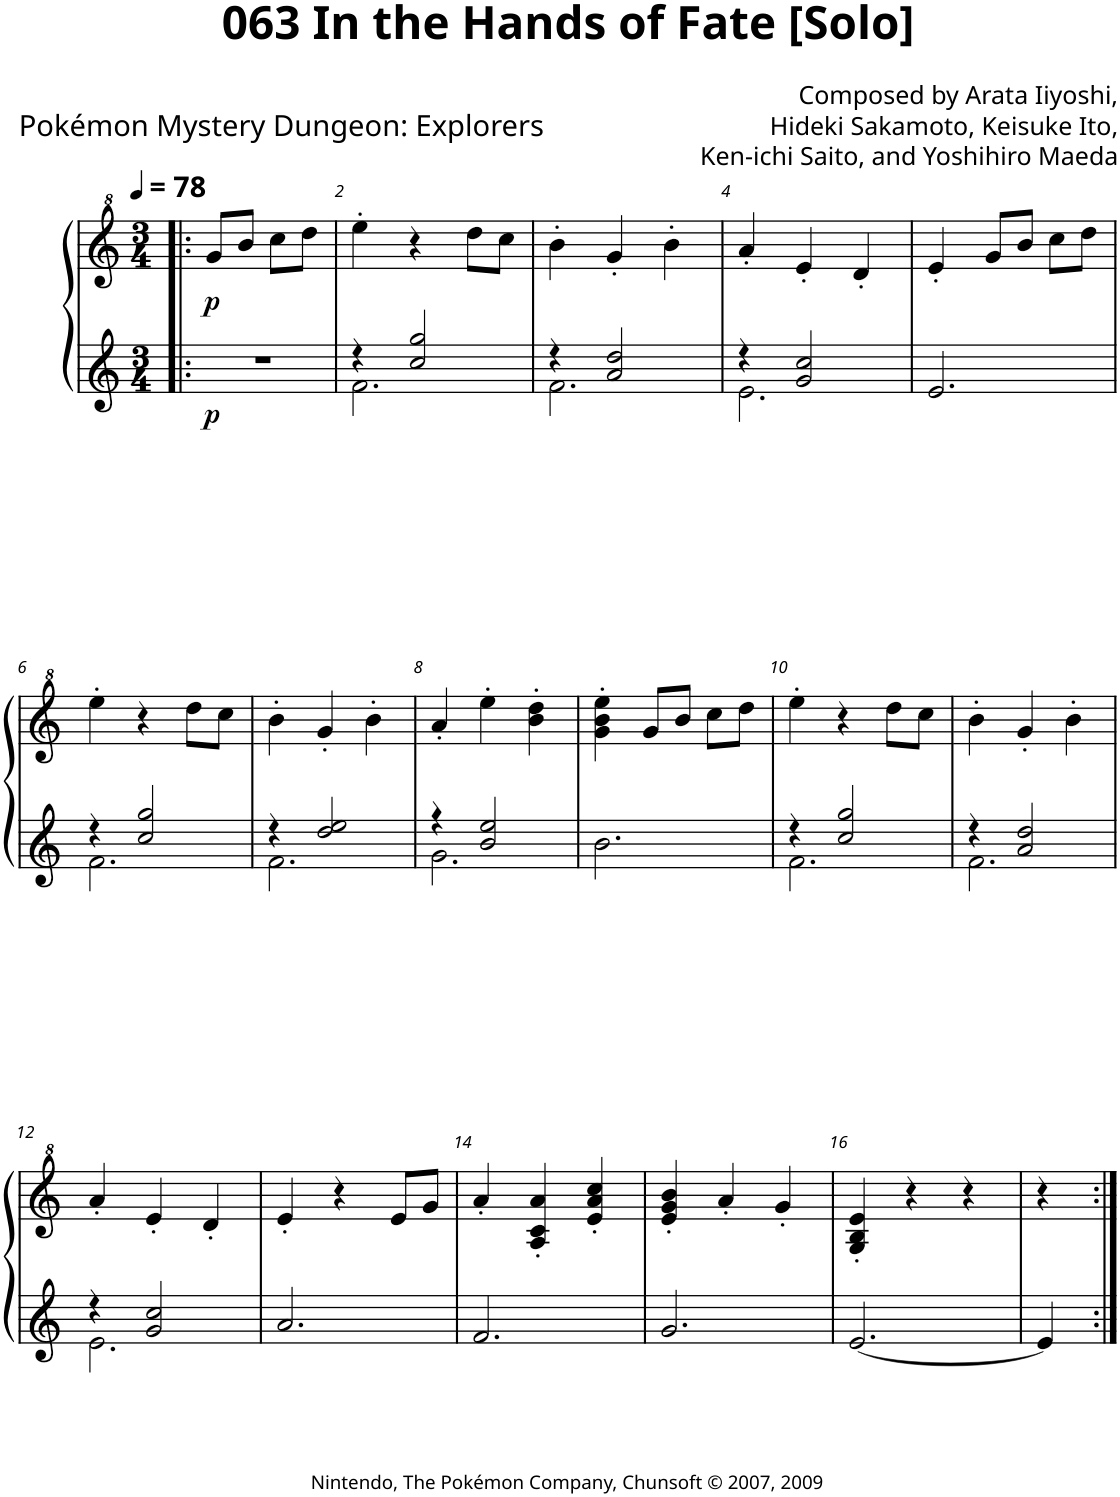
**kern	**kern	**dynam
*part1	*part1	*part1
*staff2	*staff1	*staff1/2
*I"Piano, Right	*	*
*I'Pno.	*	*
*clefG2	*clefG^2	*
*k[]	*k[]	*
*M3/4	*M3/4	*
*MM78	*MM78	*
=1!|:	=1!|:	=1!|:
!	!	!LO:DY:b=2
!	!	!LO:DY:n=1:b
2.r	8gg/L	p p
.	8bb/J	.
.	8ccc\L	.
.	8ddd\J	.
.	4ryy	.
=2	=2	=2
*^	*	*
4r	2.f\	4eee'\	.
2cc/ 2gg/	.	4r	.
.	.	8ddd\L	.
.	.	8ccc\J	.
=3	=3	=3	=3
4r	2.f\	4bb'\	.
2a/ 2dd/	.	4gg'/	.
.	.	4bb'\	.
=4	=4	=4	=4
4r	2.e\	4aa'/	.
2g/ 2cc/	.	4ee'/	.
.	.	4dd'/	.
*v	*v	*	*
=5	=5	=5
2.e/	4ee'/	.
.	8gg/L	.
.	8bb/J	.
.	8ccc\L	.
.	8ddd\J	.
!!LO:LB:g=z
=6	=6	=6
*^	*	*
4r	2.f\	4eee'\	.
2cc/ 2gg/	.	4r	.
.	.	8ddd\L	.
.	.	8ccc\J	.
=7	=7	=7	=7
4r	2.f\	4bb'\	.
2dd/ 2ee/	.	4gg'/	.
.	.	4bb'\	.
=8	=8	=8	=8
4r	2.g\	4aa'/	.
2b/ 2ee/	.	4eee'\	.
.	.	4bb\' 4ddd\'	.
*v	*v	*	*
=9	=9	=9
2.b\	4gg\' 4bb\' 4eee\'	.
.	8gg/L	.
.	8bb/J	.
.	8ccc\L	.
.	8ddd\J	.
=10	=10	=10
*^	*	*
4r	2.f\	4eee'\	.
2cc/ 2gg/	.	4r	.
.	.	8ddd\L	.
.	.	8ccc\J	.
=11	=11	=11	=11
4r	2.f\	4bb'\	.
2a/ 2dd/	.	4gg'/	.
.	.	4bb'\	.
!!LO:LB:g=z
=12	=12	=12	=12
4r	2.e\	4aa'/	.
2g/ 2cc/	.	4ee'/	.
.	.	4dd'/	.
*v	*v	*	*
=13	=13	=13
2.a/	4ee'/	.
.	4r	.
.	8ee/L	.
.	8gg/J	.
=14	=14	=14
2.f/	4aa'/	.
.	4a/' 4cc/' 4aa/'	.
.	4ee/' 4aa/' 4ccc/'	.
=15	=15	=15
2.g/	4ee/' 4gg/' 4bb/'	.
.	4aa'/	.
.	4gg'/	.
=16	=16	=16
[2.e/	4g/' 4b/' 4ee/'	.
.	4r	.
.	4r	.
=17	=17	=17
4e/]	4r	.
=:|!	=:|!	=:|!
*-	*-	*-
